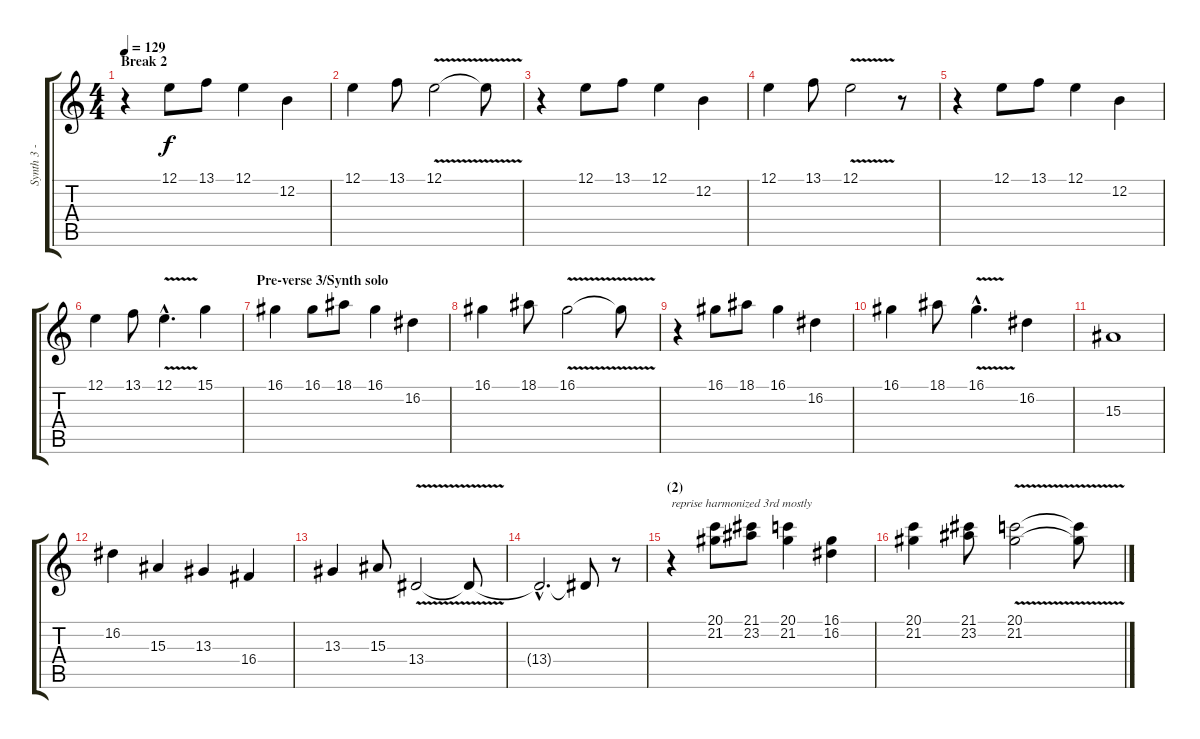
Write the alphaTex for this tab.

\track ("Synth 3 - leads" "Synth 3 - ") {instrument lead1square}
\staff {score tabs}
\tuning (E4 B3 G3 D3 A2 E2) {hide}
\ts (4 4)
\section ("" "Break 2")
\tempo 129
\clef g2
\ks c
r.4{dy f volume 14} 12.1.8 13.1.8 12.1.4 12.2.4 |
12.1.4 13.1.8 12.1{v}.2 12.1{t}.8 |
r.4 12.1.8 13.1.8 12.1.4 12.2.4 |
12.1.4 13.1.8 12.1{v}.2 r.8 |
r.4 12.1.8 13.1.8 12.1.4 12.2.4 |
12.1.4 13.1.8 12.1{v hac}.4{d} 15.1.4 |
\section ("" "Pre-verse 3/Synth solo")
16.1.4 16.1.8 18.1.8 16.1.4 16.2.4 |
16.1.4 18.1.8 16.1{v}.2 16.1{t}.8 |
r.4 16.1.8 18.1.8 16.1.4 16.2.4 |
16.1.4 18.1.8 16.1{v hac}.4{d} 16.2.4 |
15.3.1 |
16.2.4 15.3.4 13.3.4 16.4.4 |
13.3.4 15.3.8 13.4{v}.2 13.4{t}.8 |
13.4{hac t}.2{d} 13.4{t}.8 r.8 |
\section ("" "(2)")
r.4{txt "reprise harmonized 3rd mostly"} (20.1 21.2).8 (21.1 23.2).8 (20.1 21.2).4 (16.1 16.2).4 |
(20.1 21.2).4 (21.1 23.2).8 (20.1{v} 21.2{v}).2 (20.1{t} 21.2{t}).8
